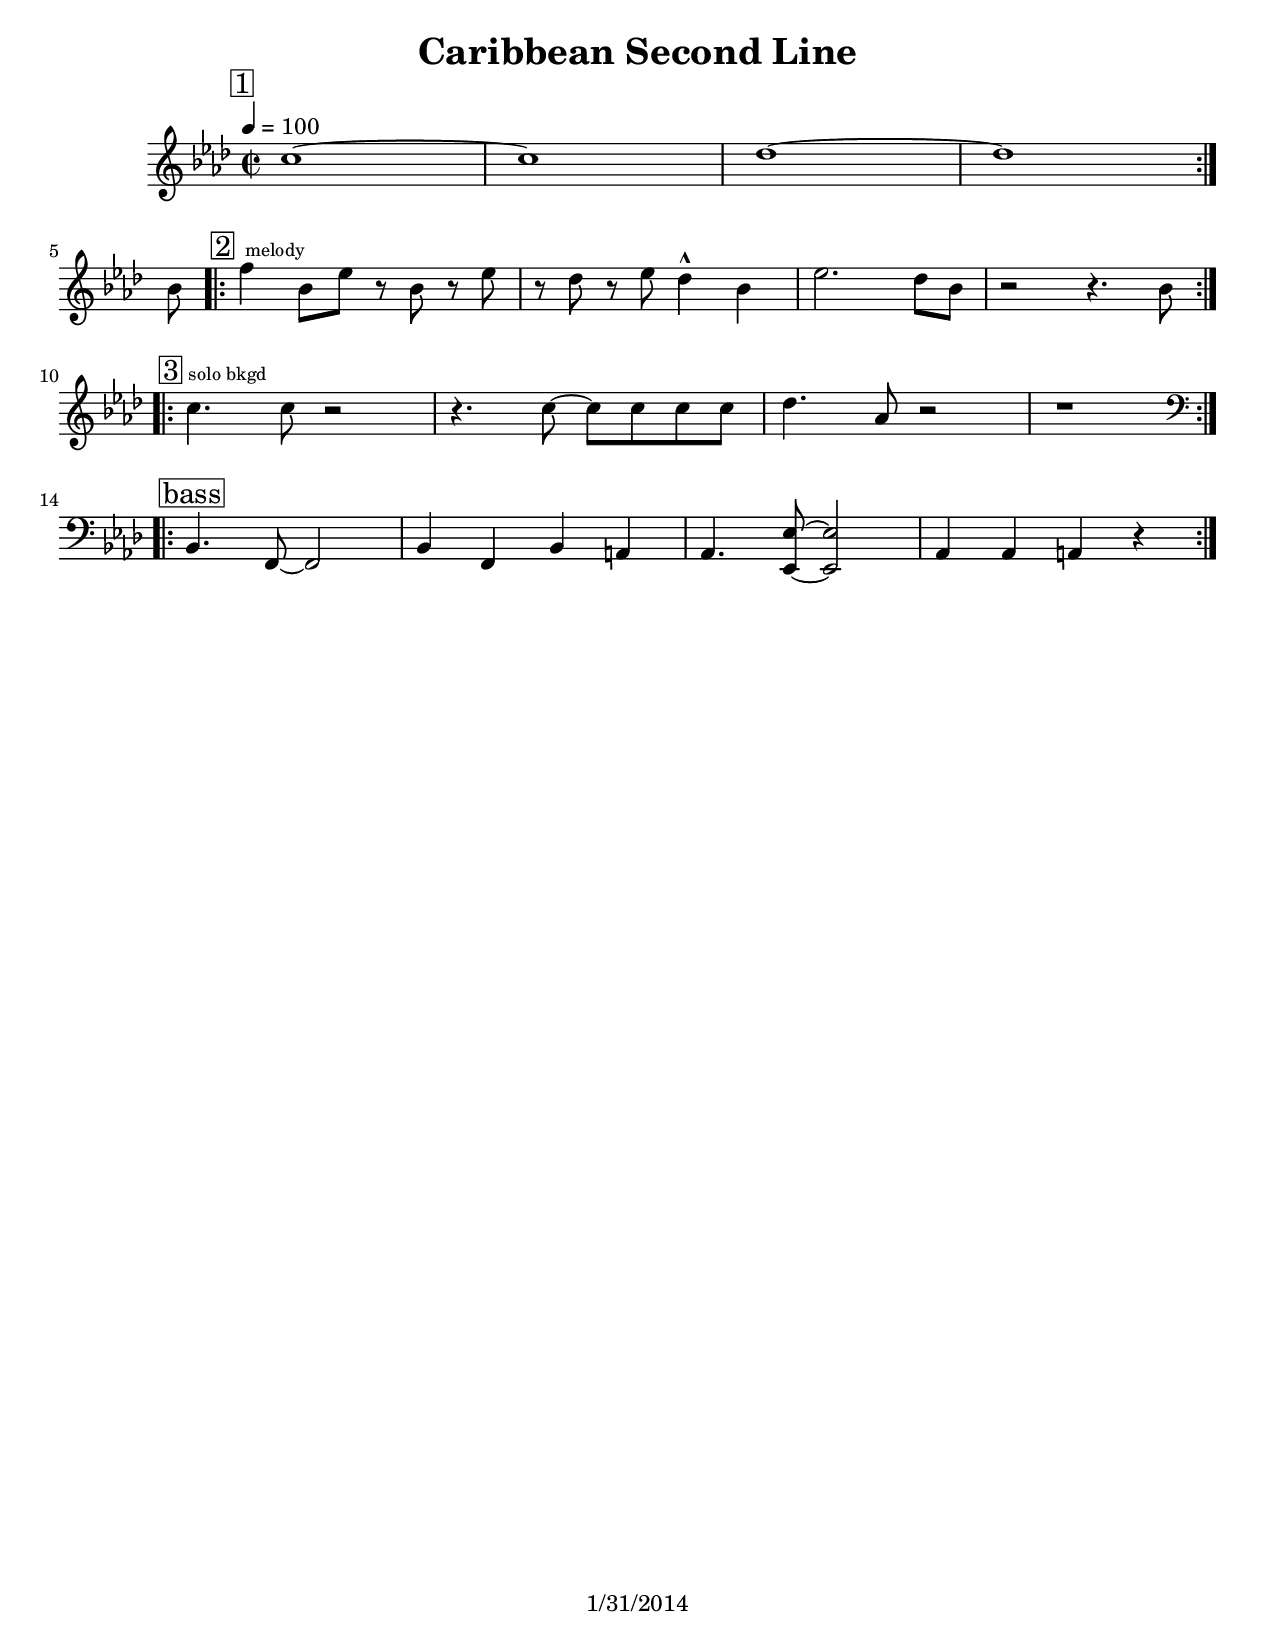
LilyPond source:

\version "2.12.3"

\header { 
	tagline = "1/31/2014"
	title = "Caribbean Second Line"
	composer = ""

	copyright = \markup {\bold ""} %form
	}

% music pieces
%part: leadsheet
leadsheet = {
	\relative c' { \key bes \dorian \time 2/2

	\mark \markup { \box "1" } 
	\repeat volta 2 {
		c'1~ | c | des~ | des |
		}
	\break

	\partial 8 bes8 |
	\mark \markup { \box "2" \tiny " melody" } 
	\repeat volta 2 {
		f'4 bes,8 ees r bes r ees | r des r ees des4-^ bes | 
		ees2. des8 bes | r2 r4. bes8 |
		}
	\break

	\mark \markup { \box "3" \tiny "solo bkgd" } 
	\repeat volta 2 {
		c4. c8 r2 | r4. c8~ c c c c | des4. aes8 r2 | r1 |
		}
	\break

	\mark \markup { \box "bass" } 
	\clef bass
	\repeat volta 2 {
		bes,,4. f8~ f2 | bes4 f bes a | aes4. <ees ees'>8~ <ees ees'>2 | aes4 aes a r |
		}
	\break
	}
}

%part: bass
bass = {
}

%part: words
words = \markup { }

%part: changes
changes = \chordmode { }

%%Generated layout
#(set-default-paper-size "letter")
\book {
	\score { <<
			\set Score.markFormatter = #format-mark-box-numbers
			
		\new Staff \with { \consists "Volta_engraver" } {  \set Staff.midiInstrument = #"alto sax" \clef treble
			\tempo  4 = 100
			\override Score.RehearsalMark #'self-alignment-X = #LEFT
			\leadsheet
		}
	>> \layout { \context { \Score \remove "Volta_engraver" } } }  
}